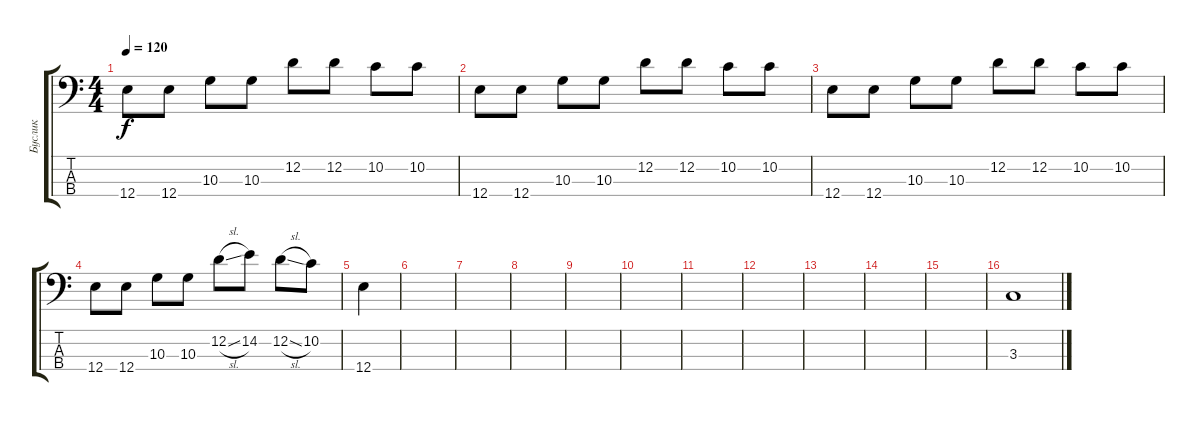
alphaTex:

\track ("Буслик" "Буслик") {instrument acousticguitarsteel}
\staff {score tabs}
\tuning (G2 D2 A1 E1) {hide}
\ts (4 4)
\tempo 120
\tempo 125
\tempo 120
\clef f4
\ks c
12.4.8{dy f instrument acousticguitarsteel} 12.4.8 10.3.8 10.3.8 12.2.8 12.2.8 10.2.8 10.2.8 |
12.4.8 12.4.8 10.3.8 10.3.8 12.2.8 12.2.8 10.2.8 10.2.8 |
12.4.8 12.4.8 10.3.8 10.3.8 12.2.8 12.2.8 10.2.8 10.2.8 |
12.4.8 12.4.8 10.3.8 10.3.8 12.2{sl}.8 14.2.8 12.2{sl}.8 10.2.8 |
12.4.4 |
|
|
|
|
|
|
|
|
|
|
3.3.1{volume 14 instrument electricbasspick}
